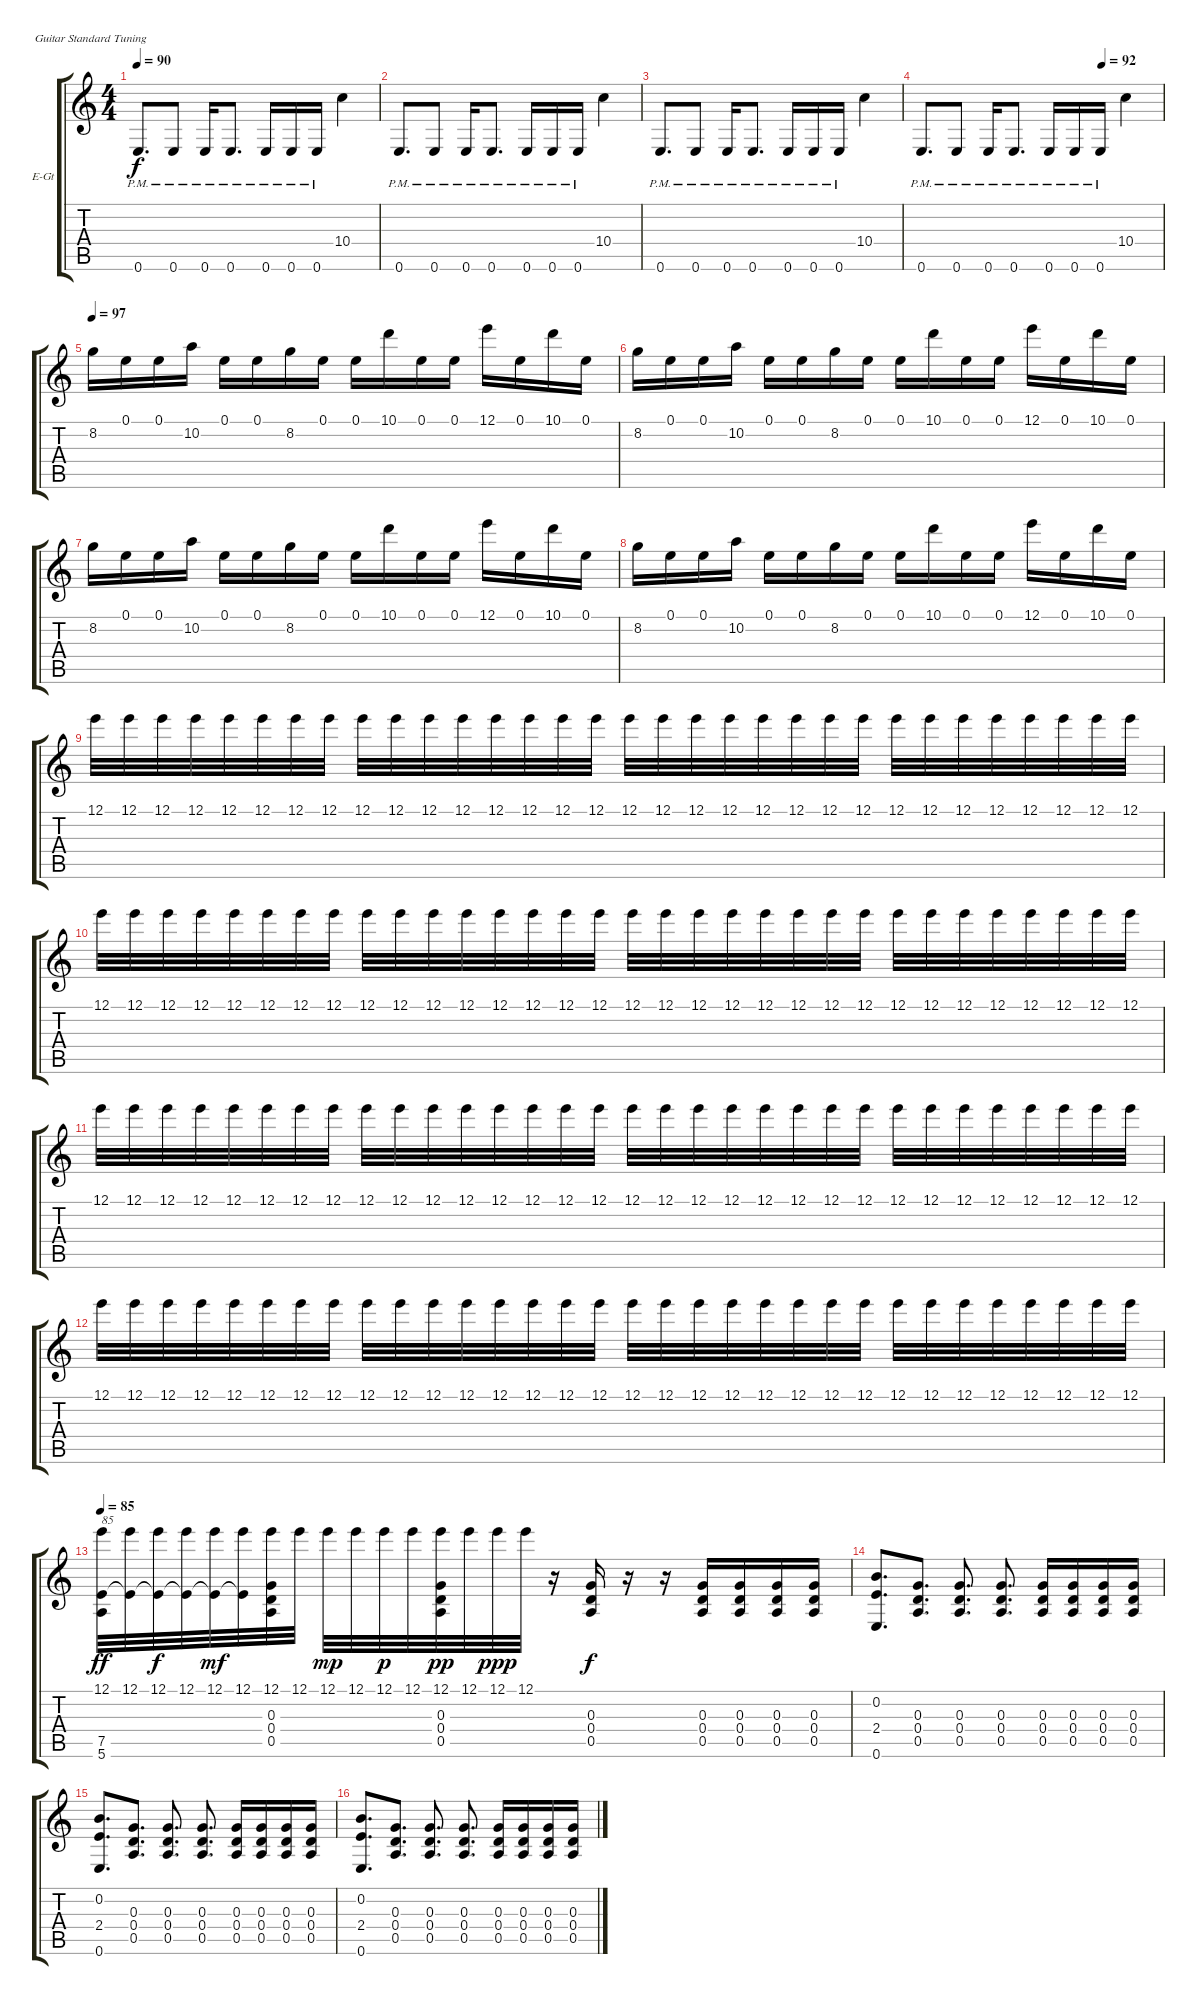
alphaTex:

\bracketExtendMode groupsimilarinstruments
\firstSystemTrackNameOrientation horizontal
\otherSystemsTrackNameOrientation horizontal
\track ("Adam Jones" "E-Gt") {instrument distortionguitar}
\staff {score tabs}
\tuning (E4 B3 G3 D3 A2 E2)
\ts (4 4)
\tempo 90
\clef g2
\ks c
0.6{pm}.8{d dy f} 0.6{pm}.8 0.6{pm}.16 0.6{pm}.8{d} 0.6{pm}.16 0.6{pm}.16 0.6{pm}.16 10.4.4 |
0.6{pm}.8{d} 0.6{pm}.8 0.6{pm}.16 0.6{pm}.8{d} 0.6{pm}.16 0.6{pm}.16 0.6{pm}.16 10.4.4 |
0.6{pm}.8{d} 0.6{pm}.8 0.6{pm}.16 0.6{pm}.8{d} 0.6{pm}.16 0.6{pm}.16 0.6{pm}.16 10.4.4 |
\tempo (92 0.75)
0.6{pm}.8{d} 0.6{pm}.8 0.6{pm}.16 0.6{pm}.8{d} 0.6{pm}.16 0.6{pm}.16 0.6{pm}.16 10.4.4 |
\tempo 97
8.2.16 0.1.16 0.1.16 10.2.16 0.1.16 0.1.16 8.2.16 0.1.16 0.1.16 10.1.16 0.1.16 0.1.16 12.1.16 0.1.16 10.1.16 0.1.16 |
8.2.16 0.1.16 0.1.16 10.2.16 0.1.16 0.1.16 8.2.16 0.1.16 0.1.16 10.1.16 0.1.16 0.1.16 12.1.16 0.1.16 10.1.16 0.1.16 |
8.2.16 0.1.16 0.1.16 10.2.16 0.1.16 0.1.16 8.2.16 0.1.16 0.1.16 10.1.16 0.1.16 0.1.16 12.1.16 0.1.16 10.1.16 0.1.16 |
8.2.16 0.1.16 0.1.16 10.2.16 0.1.16 0.1.16 8.2.16 0.1.16 0.1.16 10.1.16 0.1.16 0.1.16 12.1.16 0.1.16 10.1.16 0.1.16 |
12.1.32 12.1.32 12.1.32 12.1.32 12.1.32 12.1.32 12.1.32 12.1.32 12.1.32 12.1.32 12.1.32 12.1.32 12.1.32 12.1.32 12.1.32 12.1.32 12.1.32 12.1.32 12.1.32 12.1.32 12.1.32 12.1.32 12.1.32 12.1.32 12.1.32 12.1.32 12.1.32 12.1.32 12.1.32 12.1.32 12.1.32 12.1.32 |
12.1.32 12.1.32 12.1.32 12.1.32 12.1.32 12.1.32 12.1.32 12.1.32 12.1.32 12.1.32 12.1.32 12.1.32 12.1.32 12.1.32 12.1.32 12.1.32 12.1.32 12.1.32 12.1.32 12.1.32 12.1.32 12.1.32 12.1.32 12.1.32 12.1.32 12.1.32 12.1.32 12.1.32 12.1.32 12.1.32 12.1.32 12.1.32 |
12.1.32 12.1.32 12.1.32 12.1.32 12.1.32 12.1.32 12.1.32 12.1.32 12.1.32 12.1.32 12.1.32 12.1.32 12.1.32 12.1.32 12.1.32 12.1.32 12.1.32 12.1.32 12.1.32 12.1.32 12.1.32 12.1.32 12.1.32 12.1.32 12.1.32 12.1.32 12.1.32 12.1.32 12.1.32 12.1.32 12.1.32 12.1.32 |
12.1.32 12.1.32 12.1.32 12.1.32 12.1.32 12.1.32 12.1.32 12.1.32 12.1.32 12.1.32 12.1.32 12.1.32 12.1.32 12.1.32 12.1.32 12.1.32 12.1.32 12.1.32 12.1.32 12.1.32 12.1.32 12.1.32 12.1.32 12.1.32 12.1.32 12.1.32 12.1.32 12.1.32 12.1.32 12.1.32 12.1.32 12.1.32 |
\tempo 85
(12.1 7.5 5.6).32{txt "85" dy ff} (12.1 7.5{t}).32 (12.1 7.5{t}).32{dy f} (12.1 7.5{t}).32 (12.1 7.5{t}).32{dy mf} (12.1 7.5{t}).32 (12.1 0.3 0.4 0.5).32 12.1.32 12.1.32{dy mp} 12.1.32 12.1.32{dy p} 12.1.32 (12.1 0.3 0.4 0.5).32{dy pp} 12.1.32 12.1.32{dy ppp} 12.1.32 r.16 (0.3 0.4 0.5).16{dy f} r.16 r.16 (0.3 0.4 0.5).16 (0.3 0.4 0.5).16 (0.3 0.4 0.5).16 (0.3 0.4 0.5).16 |
(0.2 2.4 0.6).8{d} (0.3 0.4 0.5).8{d} (0.3 0.4 0.5).8{d} (0.3 0.4 0.5).8{d} (0.3 0.4 0.5).16 (0.3 0.4 0.5).16 (0.3 0.4 0.5).16 (0.3 0.4 0.5).16 |
(0.2 2.4 0.6).8{d} (0.3 0.4 0.5).8{d} (0.3 0.4 0.5).8{d} (0.3 0.4 0.5).8{d} (0.3 0.4 0.5).16 (0.3 0.4 0.5).16 (0.3 0.4 0.5).16 (0.3 0.4 0.5).16 |
(0.2 2.4 0.6).8{d} (0.3 0.4 0.5).8{d} (0.3 0.4 0.5).8{d} (0.3 0.4 0.5).8{d} (0.3 0.4 0.5).16 (0.3 0.4 0.5).16 (0.3 0.4 0.5).16 (0.3 0.4 0.5).16
